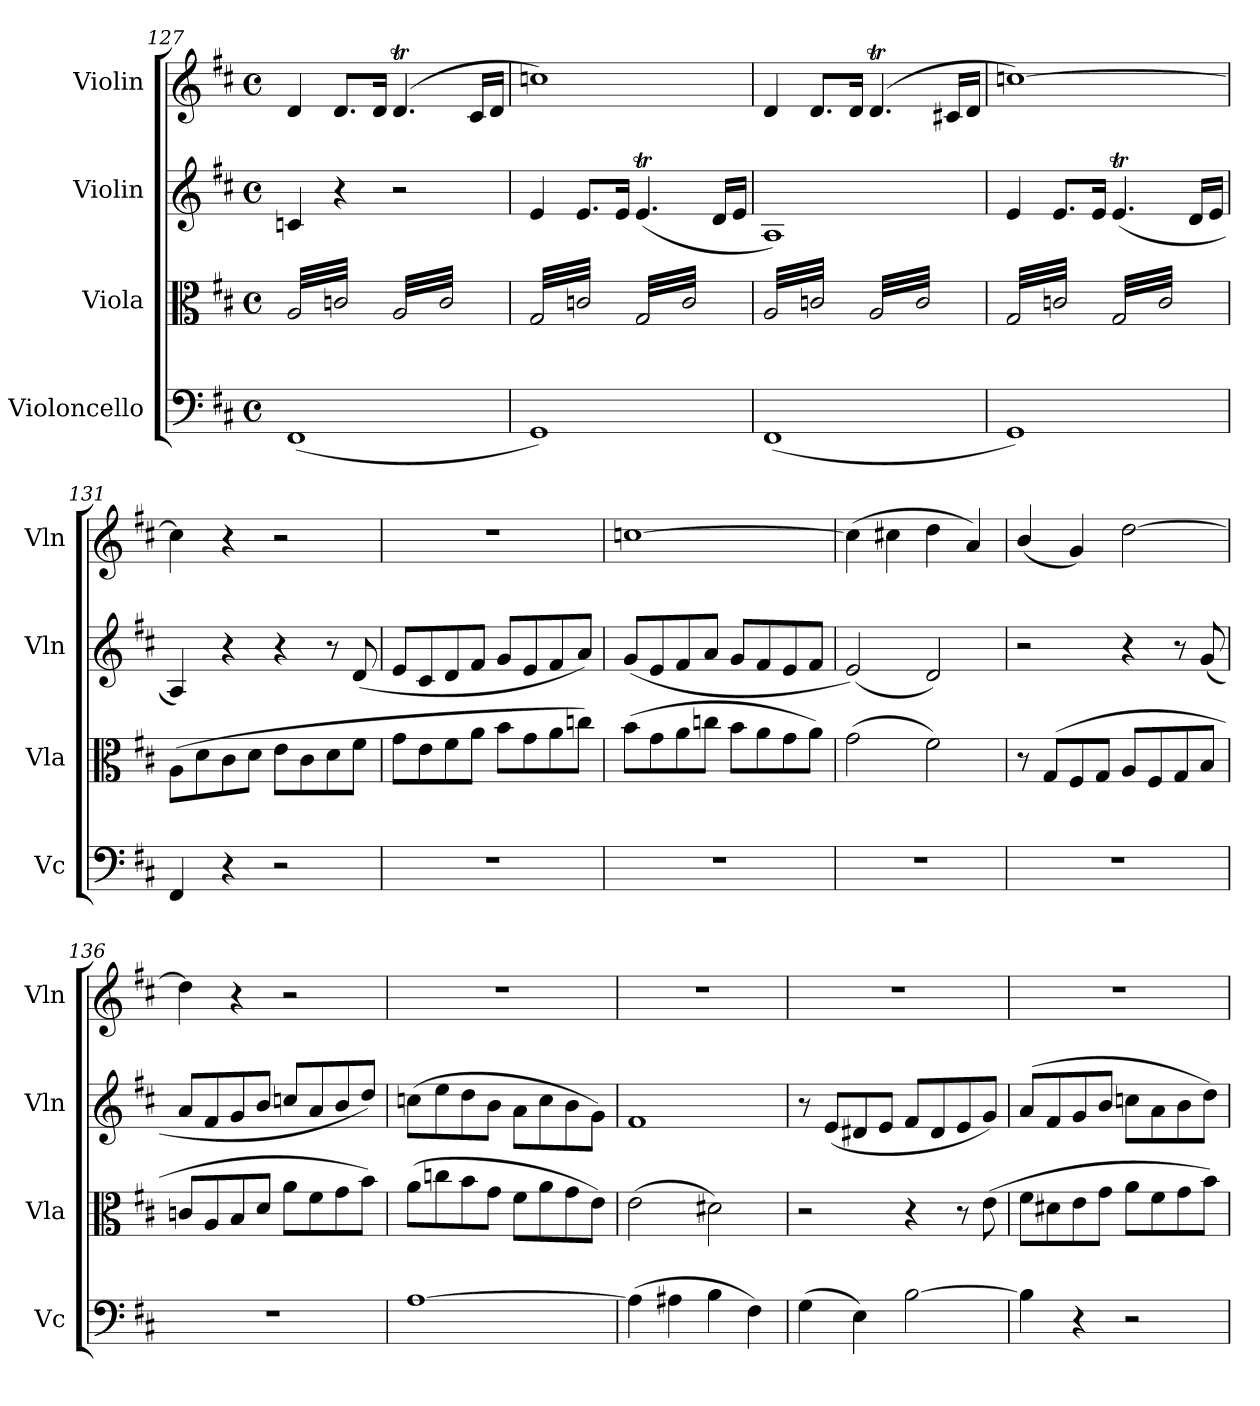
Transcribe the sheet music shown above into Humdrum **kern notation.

**kern	**kern	**kern	**kern
*part4	*part3	*part2	*part1
*staff4	*staff3	*staff2	*staff1
*I"Violoncello	*I"Viola	*I"Violin	*I"Violin
*I'Vc	*I'Vla	*I'Vln	*I'Vln
*clefF4	*clefC3	*clefG2	*clefG2
*k[f#c#]	*k[f#c#]	*k[f#c#]	*k[f#c#]
*M4/4	*M4/4	*M4/4	*M4/4
*met(c)	*met(c)	*met(c)	*met(c)
=127	=127	=127	=127
*	*tremolo	*	*
(1FF#	32A/LLL	4cn/	4d/
.	32cn/	.	.
.	32A/	.	.
.	32cn/	.	.
.	32A/	.	.
.	32cn/	.	.
.	32A/	.	.
.	32cn/	.	.
.	32A/	4r	8.d/L
.	32cn/	.	.
.	32A/	.	.
.	32cn/	.	.
.	32A/	.	.
.	32cn/	.	.
.	32A/	.	16d/Jk
.	32cn/JJJ	.	.
.	32A/LLL	2r	(4.dT/
.	32c/	.	.
.	32A/	.	.
.	32c/	.	.
.	32A/	.	.
.	32c/	.	.
.	32A/	.	.
.	32c/	.	.
.	32A/	.	.
.	32c/	.	.
.	32A/	.	.
.	32c/	.	.
.	32A/	.	16c#/LL
.	32c/	.	.
.	32A/	.	16d/JJ
.	32c/JJJ	.	.
=128	=128	=128	=128
1GG)	32G/LLL	4e/	1ccn)
.	32cn/	.	.
.	32G/	.	.
.	32cn/	.	.
.	32G/	.	.
.	32cn/	.	.
.	32G/	.	.
.	32cn/	.	.
.	32G/	8.e/L	.
.	32cn/	.	.
.	32G/	.	.
.	32cn/	.	.
.	32G/	.	.
.	32cn/	.	.
.	32G/	16e/Jk	.
.	32cn/JJJ	.	.
.	32G/LLL	(4.eT/	.
.	32c/	.	.
.	32G/	.	.
.	32c/	.	.
.	32G/	.	.
.	32c/	.	.
.	32G/	.	.
.	32c/	.	.
.	32G/	.	.
.	32c/	.	.
.	32G/	.	.
.	32c/	.	.
.	32G/	16d/LL	.
.	32c/	.	.
.	32G/	16e/JJ	.
.	32c/JJJ	.	.
=129	=129	=129	=129
(1FF#	32A/LLL	1A)	4d/
.	32cn/	.	.
.	32A/	.	.
.	32cn/	.	.
.	32A/	.	.
.	32cn/	.	.
.	32A/	.	.
.	32cn/	.	.
.	32A/	.	8.d/L
.	32cn/	.	.
.	32A/	.	.
.	32cn/	.	.
.	32A/	.	.
.	32cn/	.	.
.	32A/	.	16d/Jk
.	32cn/JJJ	.	.
.	32A/LLL	.	(4.dT/
.	32c/	.	.
.	32A/	.	.
.	32c/	.	.
.	32A/	.	.
.	32c/	.	.
.	32A/	.	.
.	32c/	.	.
.	32A/	.	.
.	32c/	.	.
.	32A/	.	.
.	32c/	.	.
.	32A/	.	16c#X/LL
.	32c/	.	.
.	32A/	.	16d/JJ
.	32c/JJJ	.	.
=130	=130	=130	=130
1GG)	32G/LLL	4e/	[1ccn)
.	32cn/	.	.
.	32G/	.	.
.	32cn/	.	.
.	32G/	.	.
.	32cn/	.	.
.	32G/	.	.
.	32cn/	.	.
.	32G/	8.e/L	.
.	32cn/	.	.
.	32G/	.	.
.	32cn/	.	.
.	32G/	.	.
.	32cn/	.	.
.	32G/	16e/Jk	.
.	32cn/JJJ	.	.
.	32G/LLL	(4.eT/	.
.	32c/	.	.
.	32G/	.	.
.	32c/	.	.
.	32G/	.	.
.	32c/	.	.
.	32G/	.	.
.	32c/	.	.
.	32G/	.	.
.	32c/	.	.
.	32G/	.	.
.	32c/	.	.
.	32G/	16d/LL	.
.	32c/	.	.
.	32G/	16e/JJ	.
.	32c/JJJ	.	.
*	*Xtremolo	*	*
!!LO:PB:g=z
=131	=131	=131	=131
4FF#/	(>8A\L	4A/)	4cc\]
.	.	.	.
.	.	.	.
.	.	.	.
.	8d\	.	.
.	.	.	.
.	.	.	.
.	.	.	.
4r	8c#\	4r	4r
.	8d\J	.	.
2r	8e\L	4r	2r
.	8c#\	.	.
.	8d\	8r	.
.	8f#\J	(8d/	.
=132	=132	=132	=132
1r	8g\L	8e/L	1r
.	8e\	8c#/	.
.	8f#\	8d/	.
.	8a\J	8f#/J	.
.	8b\L	8g/L	.
.	8g\	8e/	.
.	8a\	8f#/	.
.	8ccn\J)	8a/J)	.
=133	=133	=133	=133
1r	(>8b\L	(8g/L	[1ccn
.	8g\	8e/	.
.	8a\	8f#/	.
.	8ccn\J	8a/J	.
.	8b\L	8g/L	.
.	8a\	8f#/	.
.	8g\	8e/	.
.	8a\J)	8f#/J	.
=134	=134	=134	=134
1r	(>2g\	(2e/)	(>4cc\]
.	.	.	4cc#X\
.	2f#\)	2d/)	4dd\
.	.	.	4a/)
=135	=135	=135	=135
1r	8r	2r	(4b/
.	(>8G/L	.	.
.	8F#/	.	4g/)
.	8G/J	.	.
.	8A/L	4r	[2dd\
.	8F#/	.	.
.	8G/	8r	.
.	8B/J	(>8g/	.
=136	=136	=136	=136
1r	8cn/L	8a/L	4dd\]
.	8A/	8f#/	.
.	8B/	8g/	4r
.	8d/J	8b/J	.
.	8a\L	8ccn/L	2r
.	8f#\	8a/	.
.	8g\	8b/	.
.	8b\J)	8dd/J)	.
=137	=137	=137	=137
[1A	(>8a\L	(>8ccn\L	1r
.	8ccn\	8ee\	.
.	8b\	8dd\	.
.	8g\J	8b\J	.
.	8f#\L	8a\L	.
.	8a\	8cc\	.
.	8g\	8b\	.
.	8e\J)	8g\J)	.
=138	=138	=138	=138
(>4A\]	(>2e\	1f#	1r
4A#X\	.	.	.
4B\	2d#X\)	.	.
4F#\)	.	.	.
!!LO:LB:g=z
=139	=139	=139	=139
(>4G\	2r	8r	1r
.	.	(8e/L	.
4E\)	.	8d#X/	.
.	.	8e/J	.
[2B\	4r	8f#/L	.
.	.	8d#/	.
.	8r	8e/	.
.	(>8e\	8g/J)	.
=140	=140	=140	=140
4B\]	8f#\L	(>8a/L	1r
.	8d#X\	8f#/	.
4r	8e\	8g/	.
.	8g\J	8b/J	.
2r	8a\L	8ccn\L	.
.	8f#\	8a\	.
.	8g\	8b\	.
.	8b\J)	8dd\J)	.
=	=	=	=
*-	*-	*-	*-
